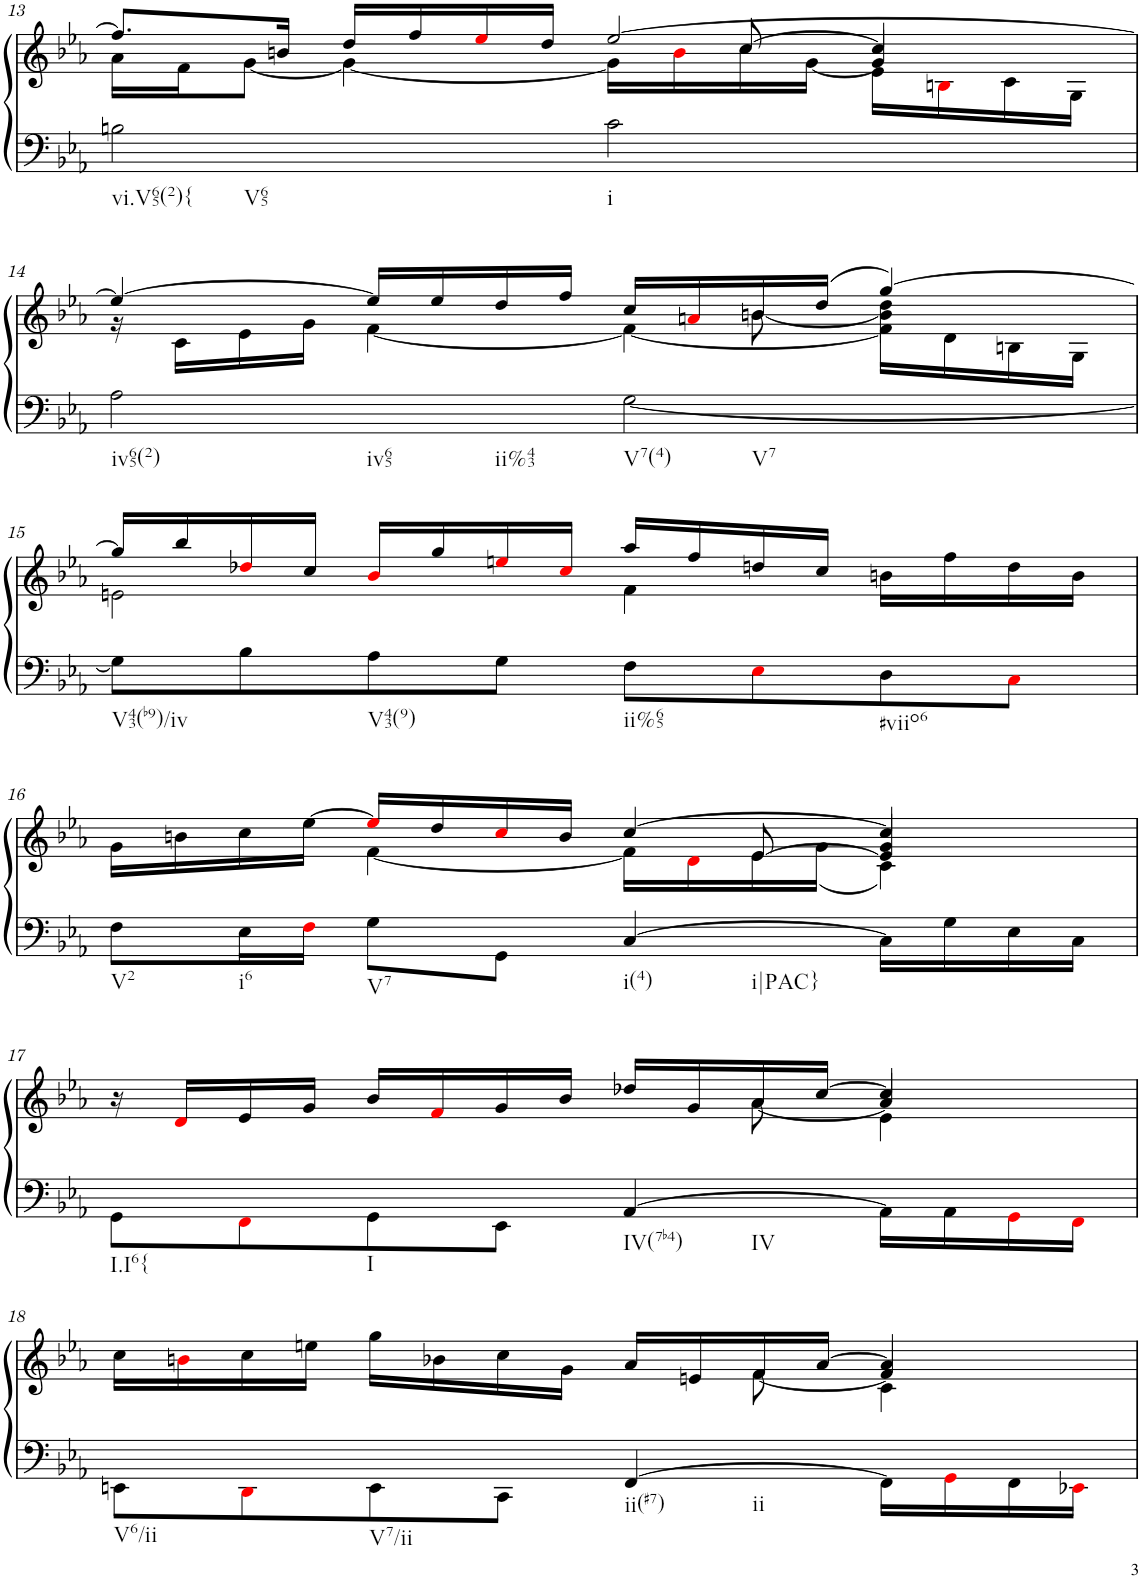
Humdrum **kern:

**kern	**kern
*part1	*part1
*staff2	*staff1
*I"Klavier linke Hand	*
!!LO:PB:g=z
*clefF4	*clefG2
*k[b-e-a-]	*k[b-e-a-]
*M4/4	*M4/4
=13	=13
*^	*^
*	*	*	*^
*	*	*	*	*^
!LO:TX:b:t=vi.V65(2){	!	!	!	!	!
!LO:TX:b:t=V65	!	!	!	!	!
!LO:TX:b:t=i	!	!	!	!	!
1ryy	2Bn\	8.ff/L]	16a-\LL	8ryy	2.ryy
.	.	.	16f\J	.	.
.	.	.	[8g\J	16ryy@	.
.	.	16bn/Jk	.	16ryy@	.
.	.	16dd/LL	4g\_	16ryy@	.
.	.	16ff/	.	16ryy@	.
.	.	16ee-i/	.	16ryy@	.
.	.	16dd/JJ	.	16ryy@	.
.	2c\	[2ee-/	16g\LL]	16ryy@	.
.	.	.	16bi\	16ryy@	.
.	.	.	16cc\	[8cc/	.
.	.	.	[16g\JJ	.	.
.	.	.	4g/]	4cc/]	16e-\LL
.	.	.	.	.	16Bni\
.	.	.	.	.	16c\
.	.	.	.	.	16G\JJ
!!LO:LB:g=z
=14	=14	=14	=14	=14	=14
!LO:TX:b:t=iv65(2)	!	!	!	!	!
!LO:TX:b:t=iv65	!	!	!	!	!
!LO:TX:b:t=ii%43	!	!	!	!	!
!LO:TX:b:t=V7(4)	!	!	!	!	!
!LO:TX:b:t=V7	!	!	!	!	!
*	*	*	*	*v	*v
1ryy	2A-\	4ee-/_	16r	8ryy
.	.	.	16c\LL	.
*	*	*	*v	*v
.	.	.	16e-\
.	.	.	16g\JJ
.	.	16ee-/LL]	[4f\
.	.	16ee-/	.
.	.	16dd/	.
.	.	16ff/JJ	.
.	[2G\	16cc/LL	4f\_
.	.	16ani/	.
*	*	*	*^
.	.	16bn/	.	[8b\
.	.	(16dd/JJ	.	.
.	.	[4gg/)	16f\LL]	4b\] 4dd\
.	.	.	16d\	.
.	.	.	16Bn\	.
.	.	.	16G\JJ	.
*	*	*	*v	*v
!!LO:LB:g=z
=15	=15	=15	=15
!LO:TX:b:t=V43(b9)/iv	!	!	!
!LO:TX:b:t=V43(9)	!	!	!
!LO:TX:b:t=ii%65	!	!	!
!LO:TX:b:t=#viio6	!	!	!
1ryy	8G\L]	16gg/LL]	2en\
.	.	16bb-/	.
.	8B-\	16dd-Xi/	.
.	.	16cc/JJ	.
.	8A-\	16b-i/LL	.
.	.	16gg/	.
.	8G\J	16eeni/	.
.	.	16cci/JJ	.
.	8F\L	16aa-/LL	4f\
.	.	16ff/	.
.	8E-i\	16ddn/	.
.	.	16cc/JJ	.
.	8D\	16bn\LL	4ryy
.	.	16ff\	.
.	8Ci\J	16dd\	.
.	.	16b\JJ	.
!!LO:LB:g=z
=16	=16	=16	=16
*	*	*	*^
!LO:TX:b:t=V2	!	!	!	!
!LO:TX:b:t=i6	!	!	!	!
!LO:TX:b:t=V7	!	!	!	!
!LO:TX:b:t=i(4)	!	!	!	!
!LO:TX:b:t=i|PAC}	!	!	!	!
1ryy	8F\L	16g\LL	4ryy	8ryy
.	.	16bn\	.	.
*	*	*	*v	*v
.	16E-\L	16cc\	.
.	16Fi\JJ	[16ee-\JJ	.
.	8G\L	16ee-i/LL]	[4f\
.	.	16dd/	.
.	8GG\J	16cci/	.
.	.	16b/JJ	.
.	[4C/	[4cc/	16f\LL]
.	.	.	16di\
*	*	*	*^
.	.	.	16e-\	[8e-/
.	.	.	(16g\JJ	.
.	16C\LL]	4cc/]	4c\)	4e-/] 4g/
.	16G\	.	.	.
.	16E-\	.	.	.
.	16C\JJ	.	.	.
!!LO:LB:g=z	!!	!!
=17	=17	=17	=17	=17
!LO:TX:b:t=I.I6{	!	!	!	!
!LO:TX:b:t=I	!	!	!	!
!LO:TX:b:t=IV(7b4)	!	!	!	!
!LO:TX:b:t=IV	!	!	!	!
1ryy	8GG\L	16r	2.ryy	8ryy
.	.	16di/LL	.	.
*	*	*	*v	*v
.	8FFi\	16e-/	.
.	.	16g/JJ	.
.	8GG\	16b-/LL	.
.	.	16fi/	.
.	8EE-\J	16g/	.
.	.	16b-/JJ	.
.	[4AA-/	16dd-X/LL	.
.	.	16g/	.
*	*	*	*^
.	.	16a-/	.	[8a-\
.	.	[16cc/JJ	.	.
.	16AA-\LL]	4cc/]	4e-\	4a-/]
.	16AA-\	.	.	.
.	16GGi\	.	.	.
.	16FFi\JJ	.	.	.
!!LO:LB:g=z	!!	!!
=18	=18	=18	=18	=18
!LO:TX:b:t=V6/ii	!	!	!	!
!LO:TX:b:t=V7/ii	!	!	!	!
!LO:TX:b:t=ii(#7)	!	!	!	!
!LO:TX:b:t=ii	!	!	!	!
1ryy	8EEn\L	16cc\LL	2.ryy	8ryy
.	.	16bni\	.	.
*	*	*	*v	*v
.	8DDi\	16cc\	.
.	.	16een\JJ	.
.	8EE\	16gg\LL	.
.	.	16b-X\	.
.	8CC\J	16cc\	.
.	.	16g\JJ	.
.	[4FF/	16a-/LL	.
.	.	16en/	.
*	*	*	*^
.	.	16f/	.	[8f\
.	.	[16a-/JJ	.	.
.	16FF\LL]	4a-/]	4c\	4f/]
.	16GGi\	.	.	.
.	16FF\	.	.	.
.	16EE-Xi\JJ	.	.	.
*v	*v	*	*	*
*	*v	*v	*v
=	=
*-	*-
